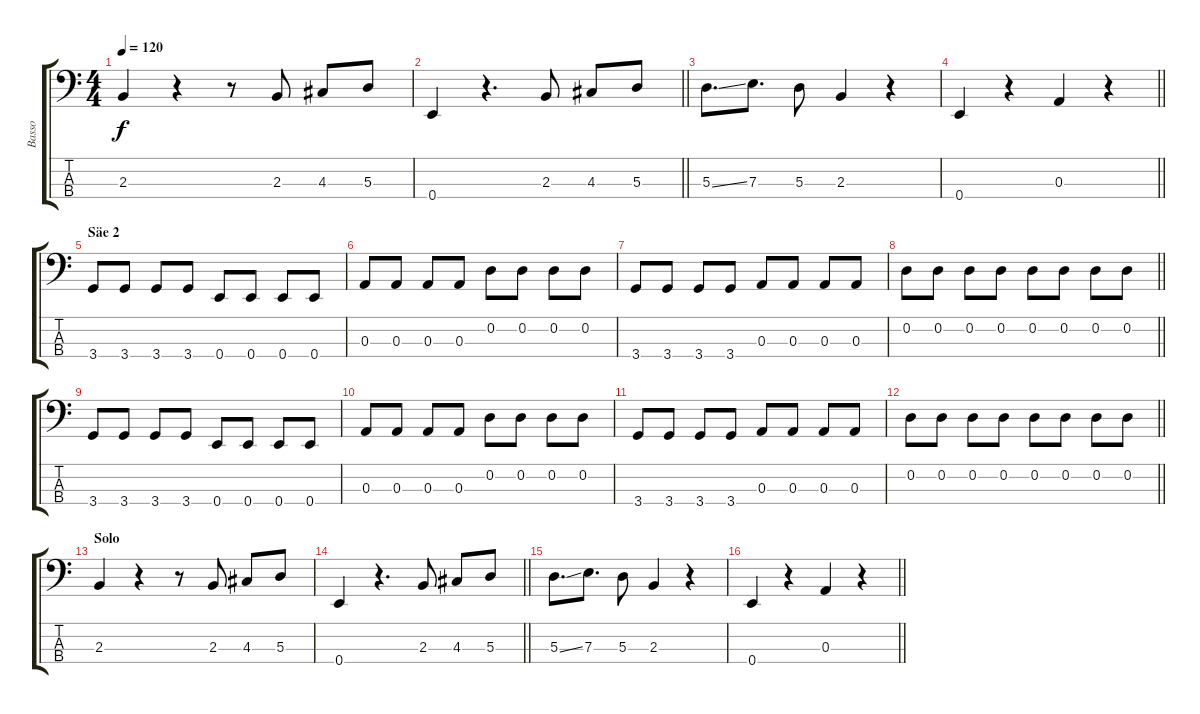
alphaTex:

\track ("Basso" "Basso") {instrument electricbassfinger}
\staff {score tabs}
\tuning (G2 D2 A1 E1) {hide}
\ts (4 4)
\tempo 120
\clef f4
\ks c
2.3.4{dy f} r.4 r.8 2.3.8 4.3.8 5.3.8 |
\barLineRight lightlight
0.4.4 r.4{d} 2.3.8 4.3.8 5.3.8 |
5.3{ss}.8{d} 7.3.8{d} 5.3.8 2.3.4 r.4 |
\barLineRight lightlight
0.4.4 r.4 0.3.4 r.4 |
\section ("" "Säe 2")
3.4.8 3.4.8 3.4.8 3.4.8 0.4.8 0.4.8 0.4.8 0.4.8 |
0.3.8 0.3.8 0.3.8 0.3.8 0.2.8 0.2.8 0.2.8 0.2.8 |
3.4.8 3.4.8 3.4.8 3.4.8 0.3.8 0.3.8 0.3.8 0.3.8 |
\barLineRight lightlight
0.2.8 0.2.8 0.2.8 0.2.8 0.2.8 0.2.8 0.2.8 0.2.8 |
3.4.8 3.4.8 3.4.8 3.4.8 0.4.8 0.4.8 0.4.8 0.4.8 |
0.3.8 0.3.8 0.3.8 0.3.8 0.2.8 0.2.8 0.2.8 0.2.8 |
3.4.8 3.4.8 3.4.8 3.4.8 0.3.8 0.3.8 0.3.8 0.3.8 |
\barLineRight lightlight
0.2.8 0.2.8 0.2.8 0.2.8 0.2.8 0.2.8 0.2.8 0.2.8 |
\section ("" "Solo")
2.3.4 r.4 r.8 2.3.8 4.3.8 5.3.8 |
\barLineRight lightlight
0.4.4 r.4{d} 2.3.8 4.3.8 5.3.8 |
5.3{ss}.8{d} 7.3.8{d} 5.3.8 2.3.4 r.4 |
\barLineRight lightlight
0.4.4 r.4 0.3.4 r.4
